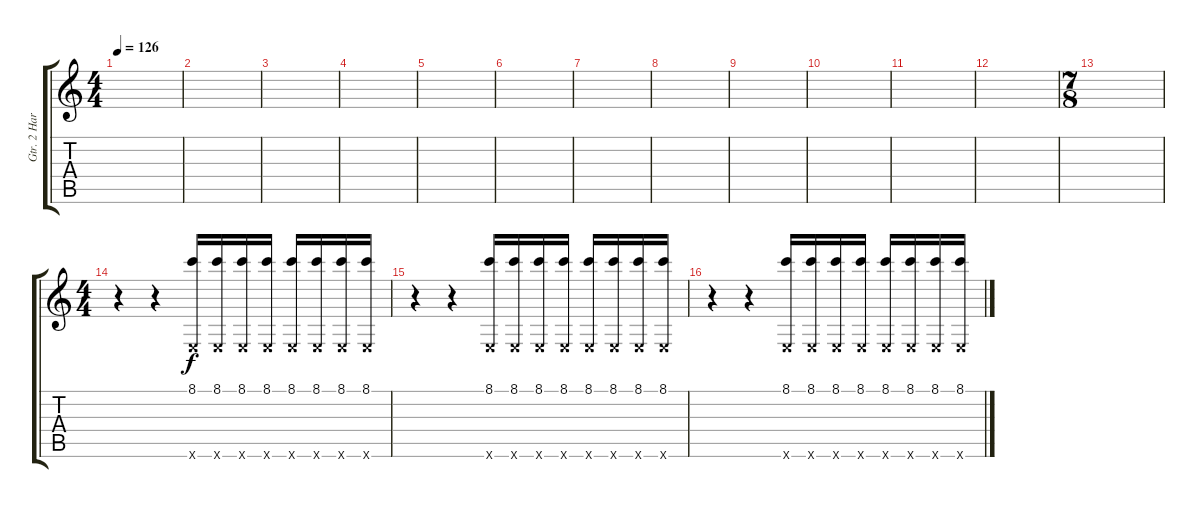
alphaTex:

\track ("Gtr. 2 Harmonics" "Gtr. 2 Har") {instrument distortionguitar}
\staff {score tabs}
\tuning (E4 B3 G3 D3 A2 E2) {hide}
\ts (4 4)
\tempo 126
\clef g2
\ks c
|
|
|
|
|
|
|
|
|
|
|
|
\ts (7 8)
|
\ts (4 4)
r.4{volume 16 balance 16} r.4 (8.1 0.6{x}).16 (8.1 0.6{x}).16 (8.1 0.6{x}).16 (8.1 0.6{x}).16 (8.1 0.6{x}).16 (8.1 0.6{x}).16 (8.1 0.6{x}).16 (8.1 0.6{x}).16 |
r.4 r.4 (8.1 0.6{x}).16 (8.1 0.6{x}).16 (8.1 0.6{x}).16 (8.1 0.6{x}).16 (8.1 0.6{x}).16 (8.1 0.6{x}).16 (8.1 0.6{x}).16 (8.1 0.6{x}).16 |
r.4 r.4 (8.1 0.6{x}).16 (8.1 0.6{x}).16 (8.1 0.6{x}).16 (8.1 0.6{x}).16 (8.1 0.6{x}).16 (8.1 0.6{x}).16 (8.1 0.6{x}).16 (8.1 0.6{x}).16
